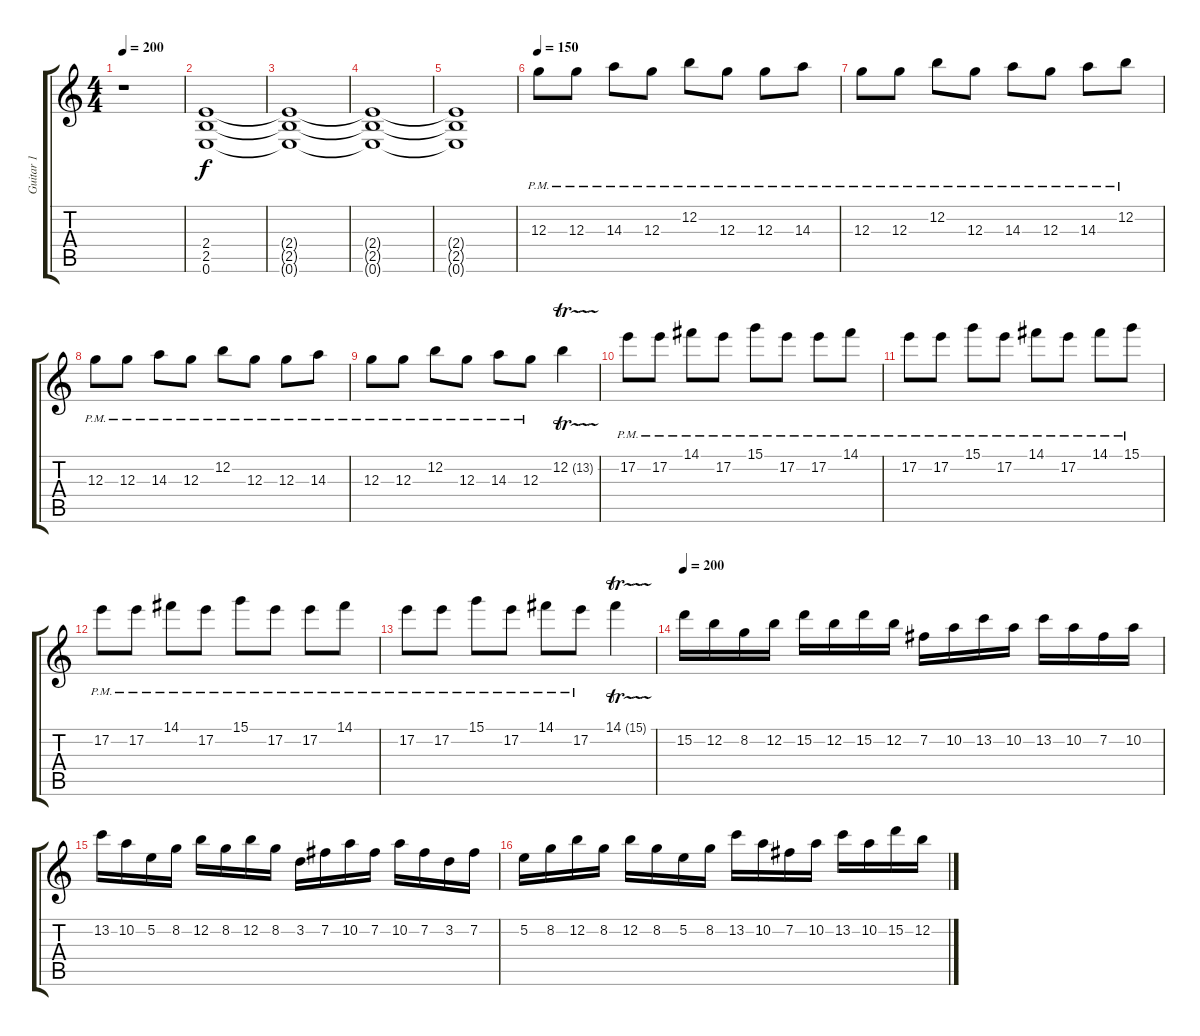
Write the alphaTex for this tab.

\track ("Guitar 1" "Guitar 1") {instrument overdrivenguitar}
\staff {score tabs}
\tuning (E4 B3 G3 D3 A2 E2) {hide}
\ts (4 4)
\tempo 200
\clef g2
\ks c
r.1{dy f} |
(2.4 2.5 0.6).1 |
(2.4{t} 2.5{t} 0.6{t}).1 |
(2.4{t} 2.5{t} 0.6{t}).1 |
(2.4{t} 2.5{t} 0.6{t}).1 |
\tempo 150
12.3{pm}.8 12.3{pm}.8 14.3{pm}.8 12.3{pm}.8 12.2{pm}.8 12.3{pm}.8 12.3{pm}.8 14.3{pm}.8 |
12.3{pm}.8 12.3{pm}.8 12.2{pm}.8 12.3{pm}.8 14.3{pm}.8 12.3{pm}.8 14.3{pm}.8 12.2{pm}.8 |
12.3{pm}.8 12.3{pm}.8 14.3{pm}.8 12.3{pm}.8 12.2{pm}.8 12.3{pm}.8 12.3{pm}.8 14.3{pm}.8 |
12.3{pm}.8 12.3{pm}.8 12.2{pm}.8 12.3{pm}.8 14.3{pm}.8 12.3{pm}.8 12.2{tr (13 32)}.4 |
17.2{pm}.8 17.2{pm}.8 14.1{pm}.8 17.2{pm}.8 15.1{pm}.8 17.2{pm}.8 17.2{pm}.8 14.1{pm}.8 |
17.2{pm}.8 17.2{pm}.8 15.1{pm}.8 17.2{pm}.8 14.1{pm}.8 17.2{pm}.8 14.1{pm}.8 15.1{pm}.8 |
17.2{pm}.8 17.2{pm}.8 14.1{pm}.8 17.2{pm}.8 15.1{pm}.8 17.2{pm}.8 17.2{pm}.8 14.1{pm}.8 |
17.2{pm}.8 17.2{pm}.8 15.1{pm}.8 17.2{pm}.8 14.1{pm}.8 17.2{pm}.8 14.1{tr (15 32)}.4 |
\tempo 200
15.2.16 12.2.16 8.2.16 12.2.16 15.2.16 12.2.16 15.2.16 12.2.16 7.2.16 10.2.16 13.2.16 10.2.16 13.2.16 10.2.16 7.2.16 10.2.16 |
13.2.16 10.2.16 5.2.16 8.2.16 12.2.16 8.2.16 12.2.16 8.2.16 3.2.16 7.2.16 10.2.16 7.2.16 10.2.16 7.2.16 3.2.16 7.2.16 |
5.2.16 8.2.16 12.2.16 8.2.16 12.2.16 8.2.16 5.2.16 8.2.16 13.2.16 10.2.16 7.2.16 10.2.16 13.2.16 10.2.16 15.2.16 12.2.16
